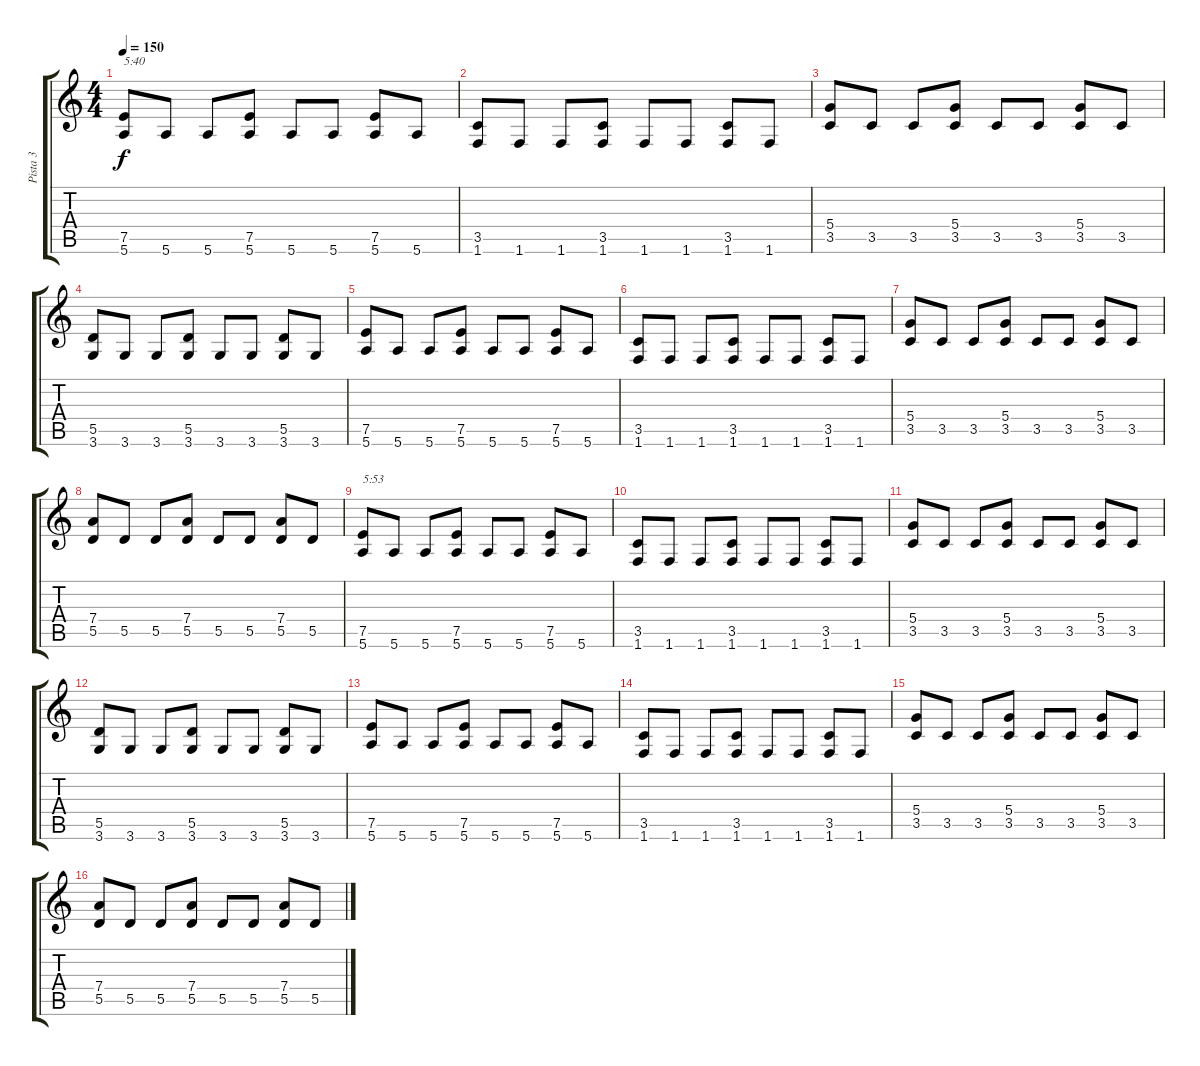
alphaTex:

\track ("Pista 3" "Pista 3") {instrument distortionguitar}
\staff {score tabs}
\tuning (E4 B3 G3 D3 A2 E2) {hide}
\ts (4 4)
\tempo 150
\clef g2
\ks c
(7.5 5.6).8{txt "5:40" dy f} 5.6.8 5.6.8 (7.5 5.6).8 5.6.8 5.6.8 (7.5 5.6).8 5.6.8 |
(3.5 1.6).8 1.6.8 1.6.8 (3.5 1.6).8 1.6.8 1.6.8 (3.5 1.6).8 1.6.8 |
(5.4 3.5).8 3.5.8 3.5.8 (5.4 3.5).8 3.5.8 3.5.8 (5.4 3.5).8 3.5.8 |
(5.5 3.6).8 3.6.8 3.6.8 (5.5 3.6).8 3.6.8 3.6.8 (5.5 3.6).8 3.6.8 |
(7.5 5.6).8 5.6.8 5.6.8 (7.5 5.6).8 5.6.8 5.6.8 (7.5 5.6).8 5.6.8 |
(3.5 1.6).8 1.6.8 1.6.8 (3.5 1.6).8 1.6.8 1.6.8 (3.5 1.6).8 1.6.8 |
(5.4 3.5).8 3.5.8 3.5.8 (5.4 3.5).8 3.5.8 3.5.8 (5.4 3.5).8 3.5.8 |
(7.4 5.5).8 5.5.8 5.5.8 (7.4 5.5).8 5.5.8 5.5.8 (7.4 5.5).8 5.5.8 |
(7.5 5.6).8{txt "5:53"} 5.6.8 5.6.8 (7.5 5.6).8 5.6.8 5.6.8 (7.5 5.6).8 5.6.8 |
(3.5 1.6).8 1.6.8 1.6.8 (3.5 1.6).8 1.6.8 1.6.8 (3.5 1.6).8 1.6.8 |
(5.4 3.5).8 3.5.8 3.5.8 (5.4 3.5).8 3.5.8 3.5.8 (5.4 3.5).8 3.5.8 |
(5.5 3.6).8 3.6.8 3.6.8 (5.5 3.6).8 3.6.8 3.6.8 (5.5 3.6).8 3.6.8 |
(7.5 5.6).8 5.6.8 5.6.8 (7.5 5.6).8 5.6.8 5.6.8 (7.5 5.6).8 5.6.8 |
(3.5 1.6).8 1.6.8 1.6.8 (3.5 1.6).8 1.6.8 1.6.8 (3.5 1.6).8 1.6.8 |
(5.4 3.5).8 3.5.8 3.5.8 (5.4 3.5).8 3.5.8 3.5.8 (5.4 3.5).8 3.5.8 |
(7.4 5.5).8 5.5.8 5.5.8 (7.4 5.5).8 5.5.8 5.5.8 (7.4 5.5).8 5.5.8
